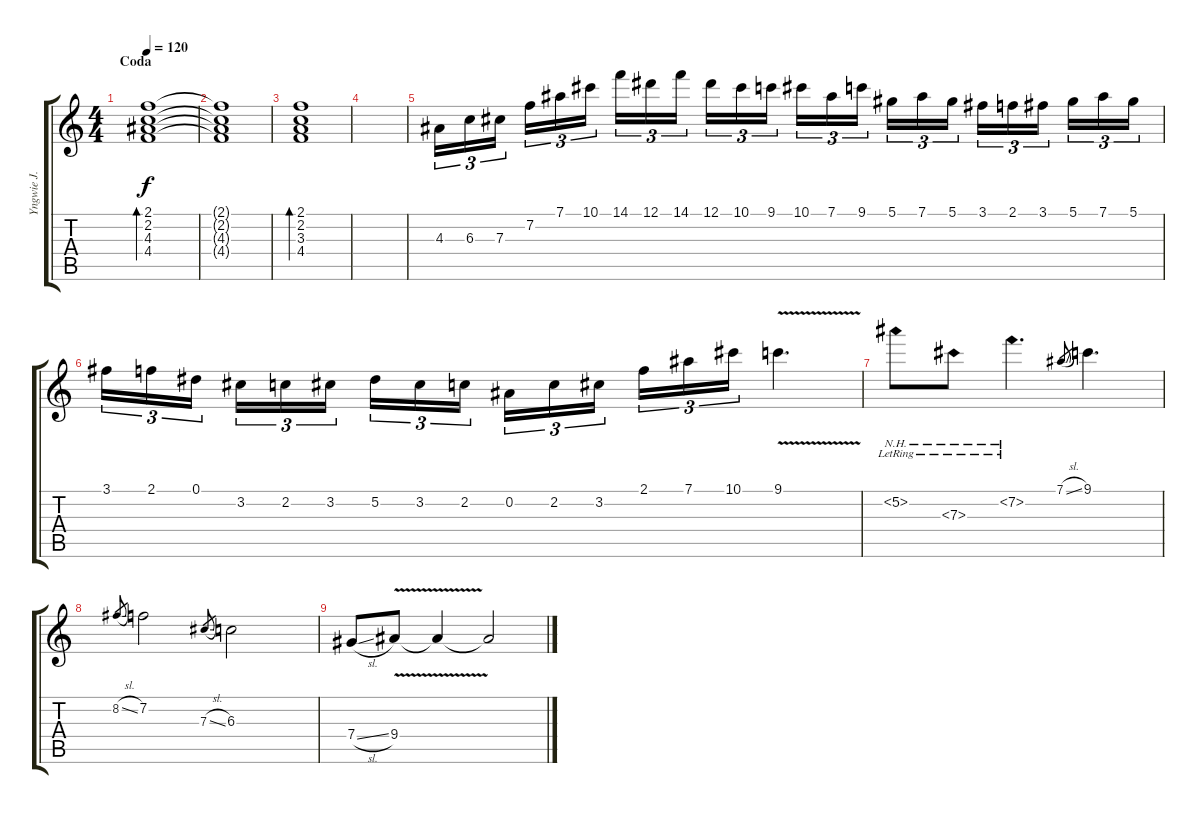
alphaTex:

\track ("Yngwie J. Malmsteen" "Yngwie J. ") {instrument acousticguitarsteel}
\staff {score tabs}
\tuning (Eb4 Bb3 Gb3 Db3 Ab2 Eb2) {hide}
\ts (4 4)
\section ("" "Coda")
\tempo 120
\clef g2
\ks c
(2.1 2.2 4.3 4.4).1{bd 480 dy f} |
(2.1{t} 2.2{t} 4.3{t} 4.4{t}).1 |
(2.1 2.2 3.3 4.4).1{bd 480} |
|
4.3.16{tu (3 2)} 6.3.16{tu (3 2)} 7.3.16{tu (3 2) beam splitsecondary} 7.2.16{tu (3 2)} 7.1.16{tu (3 2)} 10.1.16{tu (3 2)} 14.1.16{tu (3 2)} 12.1.16{tu (3 2)} 14.1.16{tu (3 2) beam splitsecondary} 12.1.16{tu (3 2)} 10.1.16{tu (3 2)} 9.1.16{tu (3 2)} 10.1.16{tu (3 2)} 7.1.16{tu (3 2)} 9.1.16{tu (3 2) beam splitsecondary} 5.1.16{tu (3 2)} 7.1.16{tu (3 2)} 5.1.16{tu (3 2)} 3.1.16{tu (3 2)} 2.1.16{tu (3 2)} 3.1.16{tu (3 2) beam splitsecondary} 5.1.16{tu (3 2)} 7.1.16{tu (3 2)} 5.1.16{tu (3 2)} |
3.1.16{tu (3 2)} 2.1.16{tu (3 2)} 0.1.16{tu (3 2) beam splitsecondary} 3.2.16{tu (3 2)} 2.2.16{tu (3 2)} 3.2.16{tu (3 2)} 5.2.16{tu (3 2)} 3.2.16{tu (3 2)} 2.2.16{tu (3 2) beam splitsecondary} 0.2.16{tu (3 2)} 2.2.16{tu (3 2)} 3.2.16{tu (3 2)} 2.1.16{tu (3 2)} 7.1.16{tu (3 2)} 10.1.16{tu (3 2)} 9.1{v}.4{d} |
5.2{nh lr}.8 7.3{nh lr}.8 7.2{nh lr}.4{d} 7.1{sl}.8{gr} 9.1.4{d} |
8.2{sl}.8{gr} 7.2.2 7.3{sl}.8{gr} 6.3.2 |
7.4{sl}.8 9.4{v}.8 9.4{t}.4 9.4{t}.2
